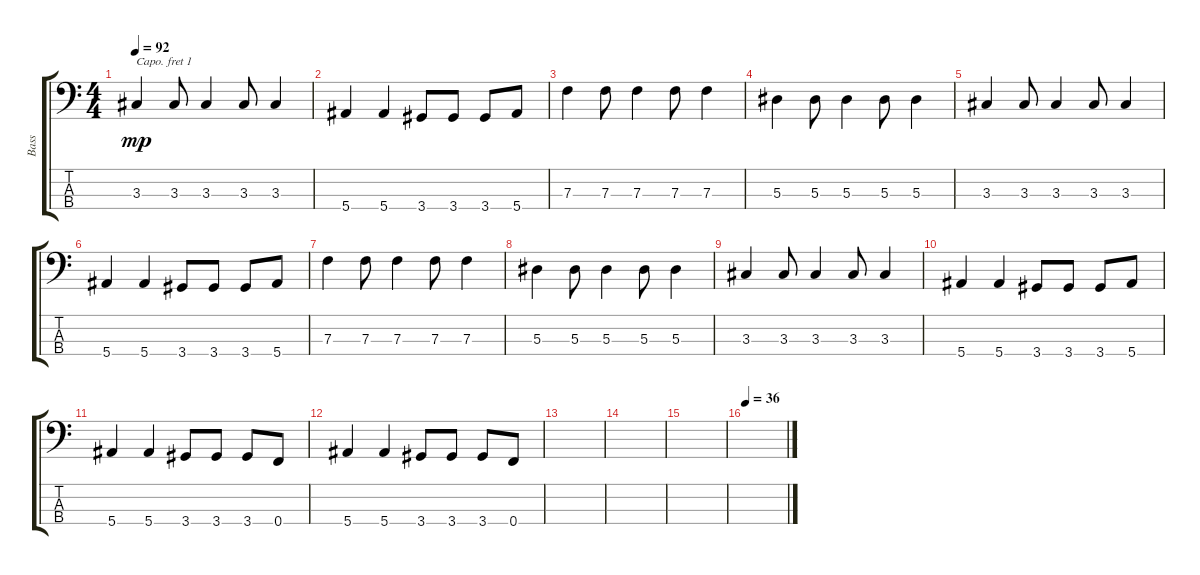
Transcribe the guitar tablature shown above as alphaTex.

\track ("Bass" "Bass") {instrument electricbassfinger}
\staff {score tabs}
\capo 1
\tuning (G2 D2 A1 E1) {hide}
\ts (4 4)
\tempo 92
\clef f4
\ks c
3.3.4{dy mp} 3.3.8 3.3.4 3.3.8 3.3.4 |
5.4.4 5.4.4 3.4.8 3.4.8 3.4.8 5.4.8 |
7.3.4 7.3.8 7.3.4 7.3.8 7.3.4 |
5.3.4 5.3.8 5.3.4 5.3.8 5.3.4 |
3.3.4 3.3.8 3.3.4 3.3.8 3.3.4 |
5.4.4 5.4.4 3.4.8 3.4.8 3.4.8 5.4.8 |
7.3.4 7.3.8 7.3.4 7.3.8 7.3.4 |
5.3.4 5.3.8 5.3.4 5.3.8 5.3.4 |
3.3.4 3.3.8 3.3.4 3.3.8 3.3.4 |
5.4.4 5.4.4 3.4.8 3.4.8 3.4.8 5.4.8 |
5.4.4 5.4.4 3.4.8 3.4.8 3.4.8 0.4.8 |
5.4.4 5.4.4 3.4.8 3.4.8 3.4.8 0.4.8 |
|
|
|
\tempo 36
